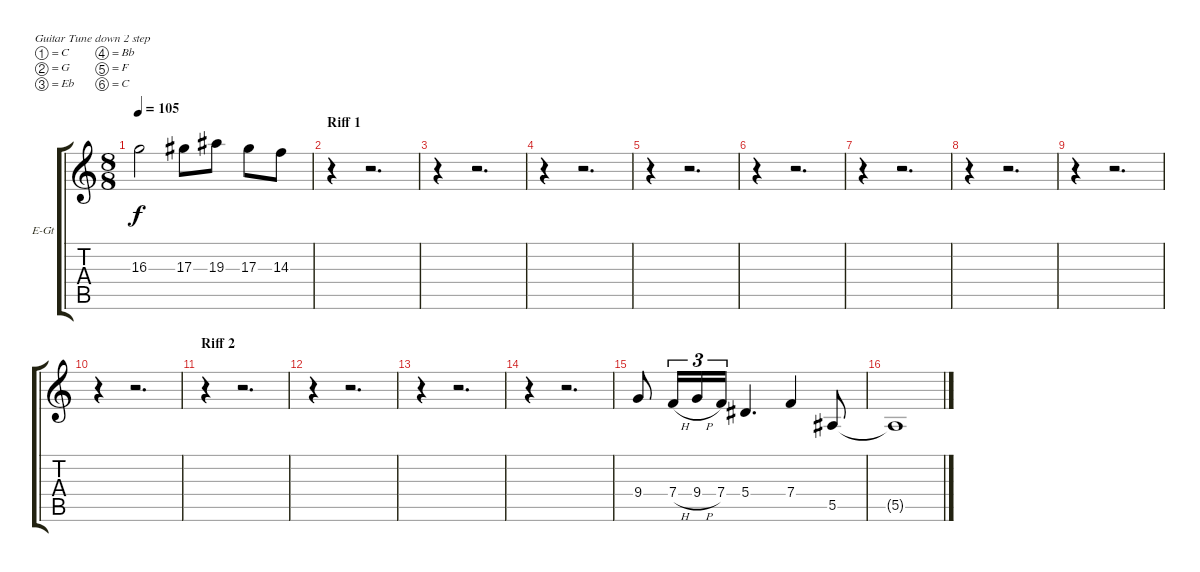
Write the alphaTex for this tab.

\bracketExtendMode groupsimilarinstruments
\firstSystemTrackNameOrientation horizontal
\otherSystemsTrackNameOrientation horizontal
\track ("Harmonized Guitar" "E-Gt") {instrument distortionguitar}
\staff {score tabs}
\tuning (C4 G3 Eb3 Bb2 F2 C2)
\ts (8 8)
\tempo 105
\clef g2
\ks c
16.3{t}.2{dy f} 17.3.8 19.3.8 17.3.8 14.3.8 |
\section ("" "Riff 1")
r.4 r.2{d} |
r.4 r.2{d} |
r.4 r.2{d} |
r.4 r.2{d} |
r.4 r.2{d} |
r.4 r.2{d} |
r.4 r.2{d} |
r.4 r.2{d} |
\section ("" "")
r.4 r.2{d} |
\section ("" "Riff 2")
r.4 r.2{d} |
r.4 r.2{d} |
r.4 r.2{d} |
r.4 r.2{d} |
9.4.8 7.4{h}.16{tu (3 2)} 9.4{h}.16{tu (3 2)} 7.4.16{tu (3 2)} 5.4.4{d} 7.4.4 5.5.8 |
5.5{t}.1
